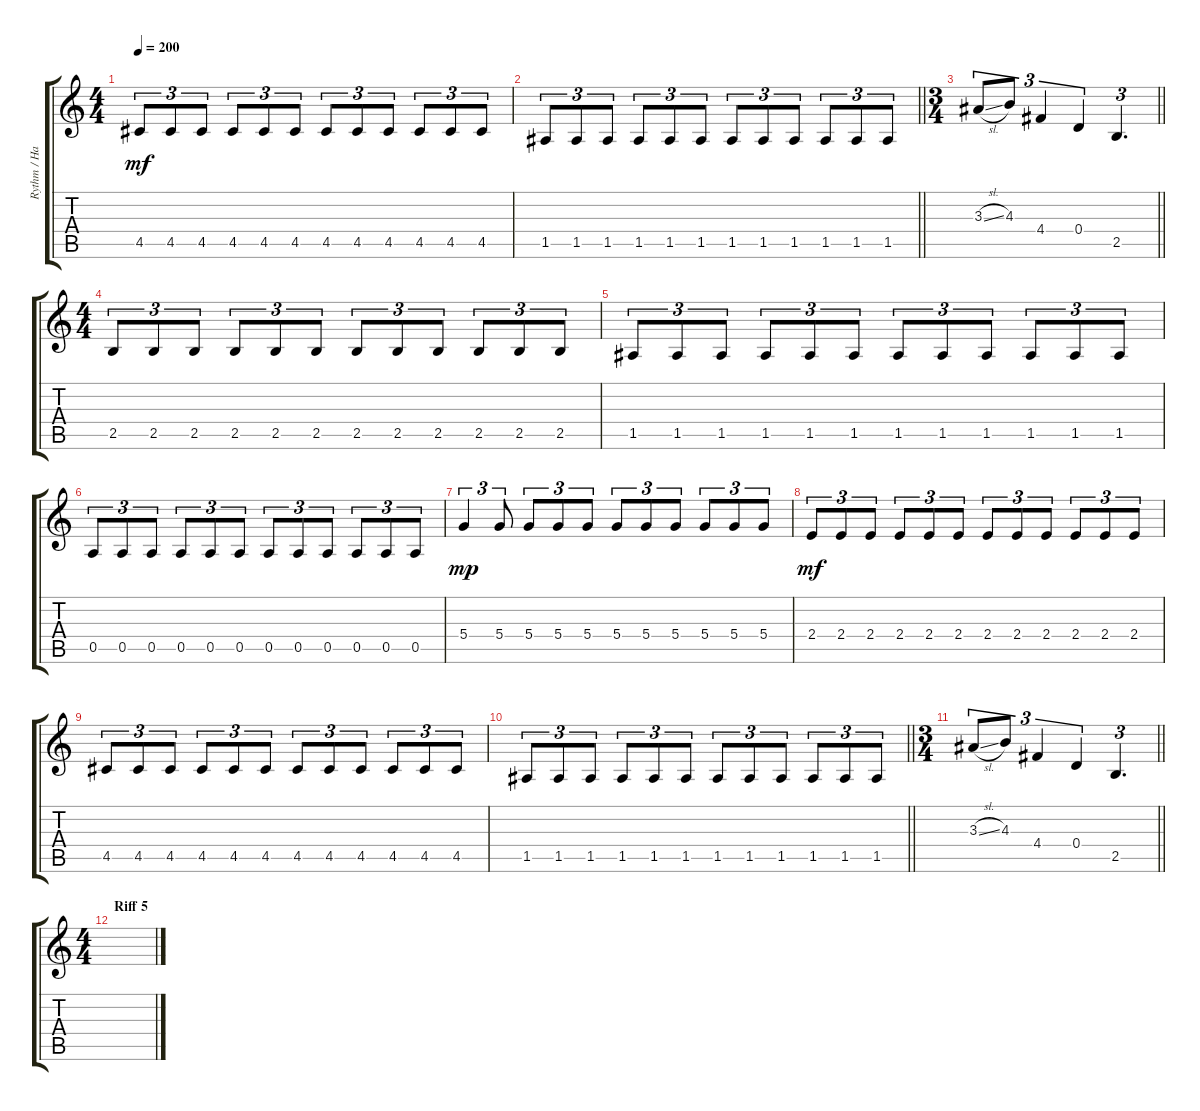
\track ("Rythm / Harmonies" "Rythm / Ha") {instrument overdrivenguitar}
\staff {score tabs}
\tuning (E4 B3 G3 D3 A2 E2) {hide}
\ts (4 4)
\tempo 200
\clef g2
\ks c
4.5.8{tu (3 2) dy mf} 4.5.8{tu (3 2)} 4.5.8{tu (3 2)} 4.5.8{tu (3 2)} 4.5.8{tu (3 2)} 4.5.8{tu (3 2)} 4.5.8{tu (3 2)} 4.5.8{tu (3 2)} 4.5.8{tu (3 2)} 4.5.8{tu (3 2)} 4.5.8{tu (3 2)} 4.5.8{tu (3 2)} |
\barLineRight lightlight
1.5.8{tu (3 2)} 1.5.8{tu (3 2)} 1.5.8{tu (3 2)} 1.5.8{tu (3 2)} 1.5.8{tu (3 2)} 1.5.8{tu (3 2)} 1.5.8{tu (3 2)} 1.5.8{tu (3 2)} 1.5.8{tu (3 2)} 1.5.8{tu (3 2)} 1.5.8{tu (3 2)} 1.5.8{tu (3 2)} |
\ts (3 4)
\barLineRight lightlight
3.3{sl}.8{tu (3 2)} 4.3.8{tu (3 2)} 4.4.4{tu (3 2)} 0.4.4{tu (3 2)} 2.5.4{d tu (3 2)} |
\ts (4 4)
2.5.8{tu (3 2)} 2.5.8{tu (3 2)} 2.5.8{tu (3 2)} 2.5.8{tu (3 2)} 2.5.8{tu (3 2)} 2.5.8{tu (3 2)} 2.5.8{tu (3 2)} 2.5.8{tu (3 2)} 2.5.8{tu (3 2)} 2.5.8{tu (3 2)} 2.5.8{tu (3 2)} 2.5.8{tu (3 2)} |
1.5.8{tu (3 2)} 1.5.8{tu (3 2)} 1.5.8{tu (3 2)} 1.5.8{tu (3 2)} 1.5.8{tu (3 2)} 1.5.8{tu (3 2)} 1.5.8{tu (3 2)} 1.5.8{tu (3 2)} 1.5.8{tu (3 2)} 1.5.8{tu (3 2)} 1.5.8{tu (3 2)} 1.5.8{tu (3 2)} |
0.5.8{tu (3 2)} 0.5.8{tu (3 2)} 0.5.8{tu (3 2)} 0.5.8{tu (3 2)} 0.5.8{tu (3 2)} 0.5.8{tu (3 2)} 0.5.8{tu (3 2)} 0.5.8{tu (3 2)} 0.5.8{tu (3 2)} 0.5.8{tu (3 2)} 0.5.8{tu (3 2)} 0.5.8{tu (3 2)} |
5.4.4{tu (3 2) dy mp} 5.4.8{tu (3 2)} 5.4.8{tu (3 2)} 5.4.8{tu (3 2)} 5.4.8{tu (3 2)} 5.4.8{tu (3 2)} 5.4.8{tu (3 2)} 5.4.8{tu (3 2)} 5.4.8{tu (3 2)} 5.4.8{tu (3 2)} 5.4.8{tu (3 2)} |
2.4.8{tu (3 2) dy mf} 2.4.8{tu (3 2)} 2.4.8{tu (3 2)} 2.4.8{tu (3 2)} 2.4.8{tu (3 2)} 2.4.8{tu (3 2)} 2.4.8{tu (3 2)} 2.4.8{tu (3 2)} 2.4.8{tu (3 2)} 2.4.8{tu (3 2)} 2.4.8{tu (3 2)} 2.4.8{tu (3 2)} |
4.5.8{tu (3 2)} 4.5.8{tu (3 2)} 4.5.8{tu (3 2)} 4.5.8{tu (3 2)} 4.5.8{tu (3 2)} 4.5.8{tu (3 2)} 4.5.8{tu (3 2)} 4.5.8{tu (3 2)} 4.5.8{tu (3 2)} 4.5.8{tu (3 2)} 4.5.8{tu (3 2)} 4.5.8{tu (3 2)} |
\barLineRight lightlight
1.5.8{tu (3 2)} 1.5.8{tu (3 2)} 1.5.8{tu (3 2)} 1.5.8{tu (3 2)} 1.5.8{tu (3 2)} 1.5.8{tu (3 2)} 1.5.8{tu (3 2)} 1.5.8{tu (3 2)} 1.5.8{tu (3 2)} 1.5.8{tu (3 2)} 1.5.8{tu (3 2)} 1.5.8{tu (3 2)} |
\ts (3 4)
\section ("" "")
\barLineRight lightlight
3.3{sl}.8{tu (3 2)} 4.3.8{tu (3 2)} 4.4.4{tu (3 2)} 0.4.4{tu (3 2)} 2.5.4{d tu (3 2)} |
\ts (4 4)
\section ("" "Riff 5")
